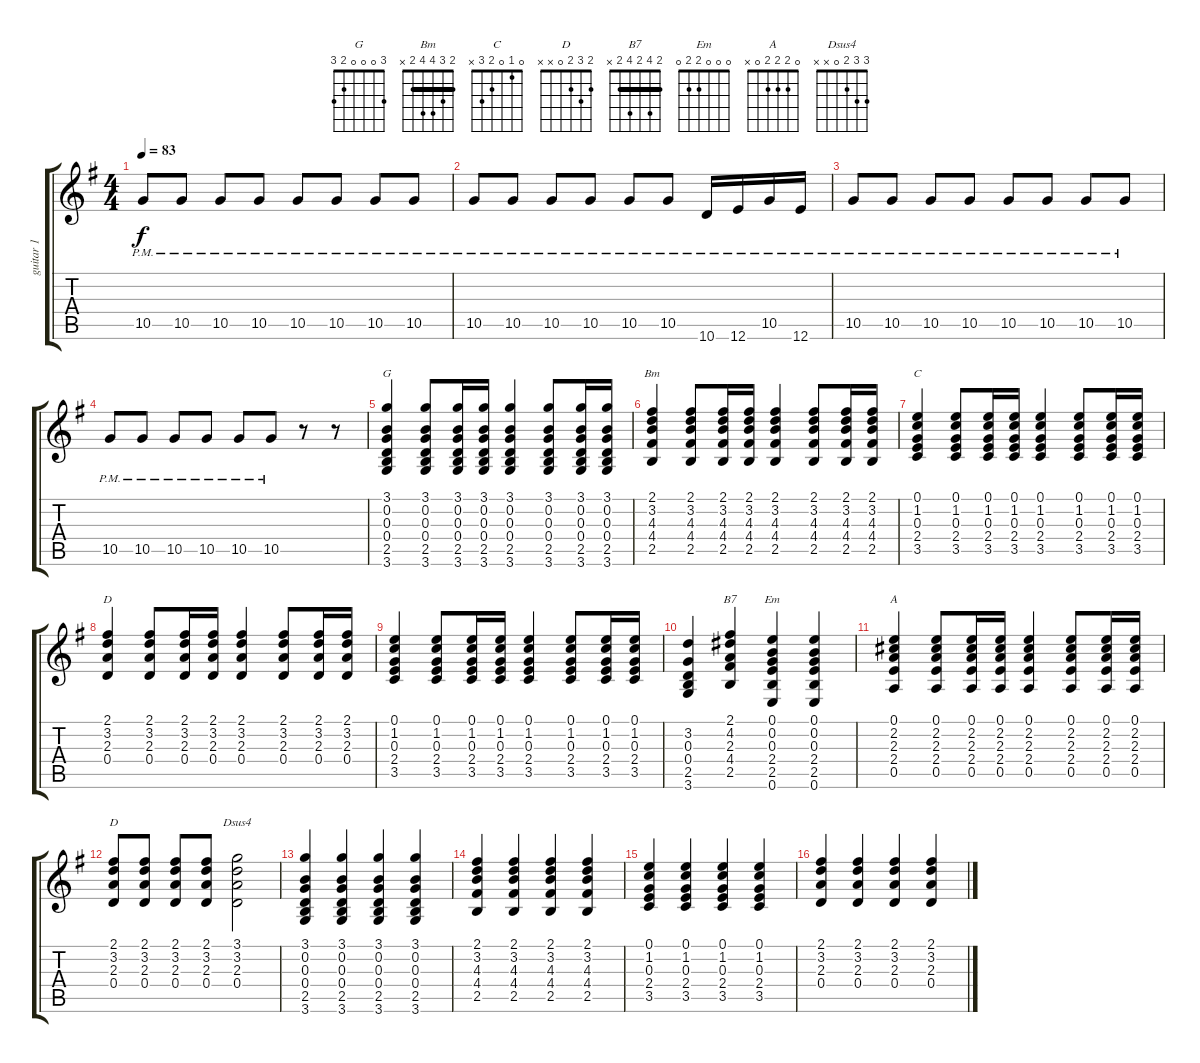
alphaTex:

\track ("guitar 1" "guitar 1") {instrument electricguitarjazz}
\staff {score tabs}
\tuning (E4 B3 G3 D3 A2 E2) {hide}
\chord ("G" 3 0 0 0 2 3)
\chord ("Bm" 2 3 4 4 2 x) {barre 2}
\chord ("C" 0 1 0 2 3 x)
\chord ("D" 2 3 2 0 x x) {barre 2}
\chord ("B7" 2 4 2 4 2 x) {barre 2}
\chord ("Em" 0 0 0 2 2 0)
\chord ("A" 0 2 2 2 0 x)
\chord ("D" 2 3 2 0 x x)
\chord ("Dsus4" 3 3 2 0 x x)
\ts (4 4)
\tempo 83
\clef g2
\ks g
10.5{pm}.8{dy f instrument electricguitarjazz} 10.5{pm}.8 10.5{pm}.8 10.5{pm}.8 10.5{pm}.8 10.5{pm}.8 10.5{pm}.8 10.5{pm}.8 |
10.5{pm}.8 10.5{pm}.8 10.5{pm}.8 10.5{pm}.8 10.5{pm}.8 10.5{pm}.8 10.6{pm}.16 12.6{pm}.16 10.5{pm}.16 12.6{pm}.16 |
10.5{pm}.8 10.5{pm}.8 10.5{pm}.8 10.5{pm}.8 10.5{pm}.8 10.5{pm}.8 10.5{pm}.8 10.5{pm}.8 |
10.5{pm}.8 10.5{pm}.8 10.5{pm}.8 10.5{pm}.8 10.5{pm}.8 10.5{pm}.8 r.8 r.8 |
(3.1 0.2 0.3 0.4 2.5 3.6).4{ch "G"} (3.1 0.2 0.3 0.4 2.5 3.6).8 (3.1 0.2 0.3 0.4 2.5 3.6).16 (3.1 0.2 0.3 0.4 2.5 3.6).16 (3.1 0.2 0.3 0.4 2.5 3.6).4 (3.1 0.2 0.3 0.4 2.5 3.6).8 (3.1 0.2 0.3 0.4 2.5 3.6).16 (3.1 0.2 0.3 0.4 2.5 3.6).16 |
(2.1 3.2 4.3 4.4 2.5).4{ch "Bm"} (2.1 3.2 4.3 4.4 2.5).8 (2.1 3.2 4.3 4.4 2.5).16 (2.1 3.2 4.3 4.4 2.5).16 (2.1 3.2 4.3 4.4 2.5).4 (2.1 3.2 4.3 4.4 2.5).8 (2.1 3.2 4.3 4.4 2.5).16 (2.1 3.2 4.3 4.4 2.5).16 |
(0.1 1.2 0.3 2.4 3.5).4{ch "C"} (0.1 1.2 0.3 2.4 3.5).8 (0.1 1.2 0.3 2.4 3.5).16 (0.1 1.2 0.3 2.4 3.5).16 (0.1 1.2 0.3 2.4 3.5).4 (0.1 1.2 0.3 2.4 3.5).8 (0.1 1.2 0.3 2.4 3.5).16 (0.1 1.2 0.3 2.4 3.5).16 |
(2.1 3.2 2.3 0.4).4{ch "D"} (2.1 3.2 2.3 0.4).8 (2.1 3.2 2.3 0.4).16 (2.1 3.2 2.3 0.4).16 (2.1 3.2 2.3 0.4).4 (2.1 3.2 2.3 0.4).8 (2.1 3.2 2.3 0.4).16 (2.1 3.2 2.3 0.4).16 |
(0.1 1.2 0.3 2.4 3.5).4 (0.1 1.2 0.3 2.4 3.5).8 (0.1 1.2 0.3 2.4 3.5).16 (0.1 1.2 0.3 2.4 3.5).16 (0.1 1.2 0.3 2.4 3.5).4 (0.1 1.2 0.3 2.4 3.5).8 (0.1 1.2 0.3 2.4 3.5).16 (0.1 1.2 0.3 2.4 3.5).16 |
(3.2 0.3 0.4 2.5 3.6).4 (2.1 4.2 2.3 4.4 2.5).4{ch "B7"} (0.1 0.2 0.3 2.4 2.5 0.6).4{ch "Em"} (0.1 0.2 0.3 2.4 2.5 0.6).4 |
(0.1 2.2 2.3 2.4 0.5).4{ch "A"} (0.1 2.2 2.3 2.4 0.5).8 (0.1 2.2 2.3 2.4 0.5).16 (0.1 2.2 2.3 2.4 0.5).16 (0.1 2.2 2.3 2.4 0.5).4 (0.1 2.2 2.3 2.4 0.5).8 (0.1 2.2 2.3 2.4 0.5).16 (0.1 2.2 2.3 2.4 0.5).16 |
(2.1 3.2 2.3 0.4).8{ch "D"} (2.1 3.2 2.3 0.4).8 (2.1 3.2 2.3 0.4).8 (2.1 3.2 2.3 0.4).8 (3.1 3.2 2.3 0.4).2{ch "Dsus4"} |
(3.1 0.2 0.3 0.4 2.5 3.6).4 (3.1 0.2 0.3 0.4 2.5 3.6).4 (3.1 0.2 0.3 0.4 2.5 3.6).4 (3.1 0.2 0.3 0.4 2.5 3.6).4 |
(2.1 3.2 4.3 4.4 2.5).4 (2.1 3.2 4.3 4.4 2.5).4 (2.1 3.2 4.3 4.4 2.5).4 (2.1 3.2 4.3 4.4 2.5).4 |
(0.1 1.2 0.3 2.4 3.5).4 (0.1 1.2 0.3 2.4 3.5).4 (0.1 1.2 0.3 2.4 3.5).4 (0.1 1.2 0.3 2.4 3.5).4 |
(2.1 3.2 2.3 0.4).4 (2.1 3.2 2.3 0.4).4 (2.1 3.2 2.3 0.4).4 (2.1 3.2 2.3 0.4).4
